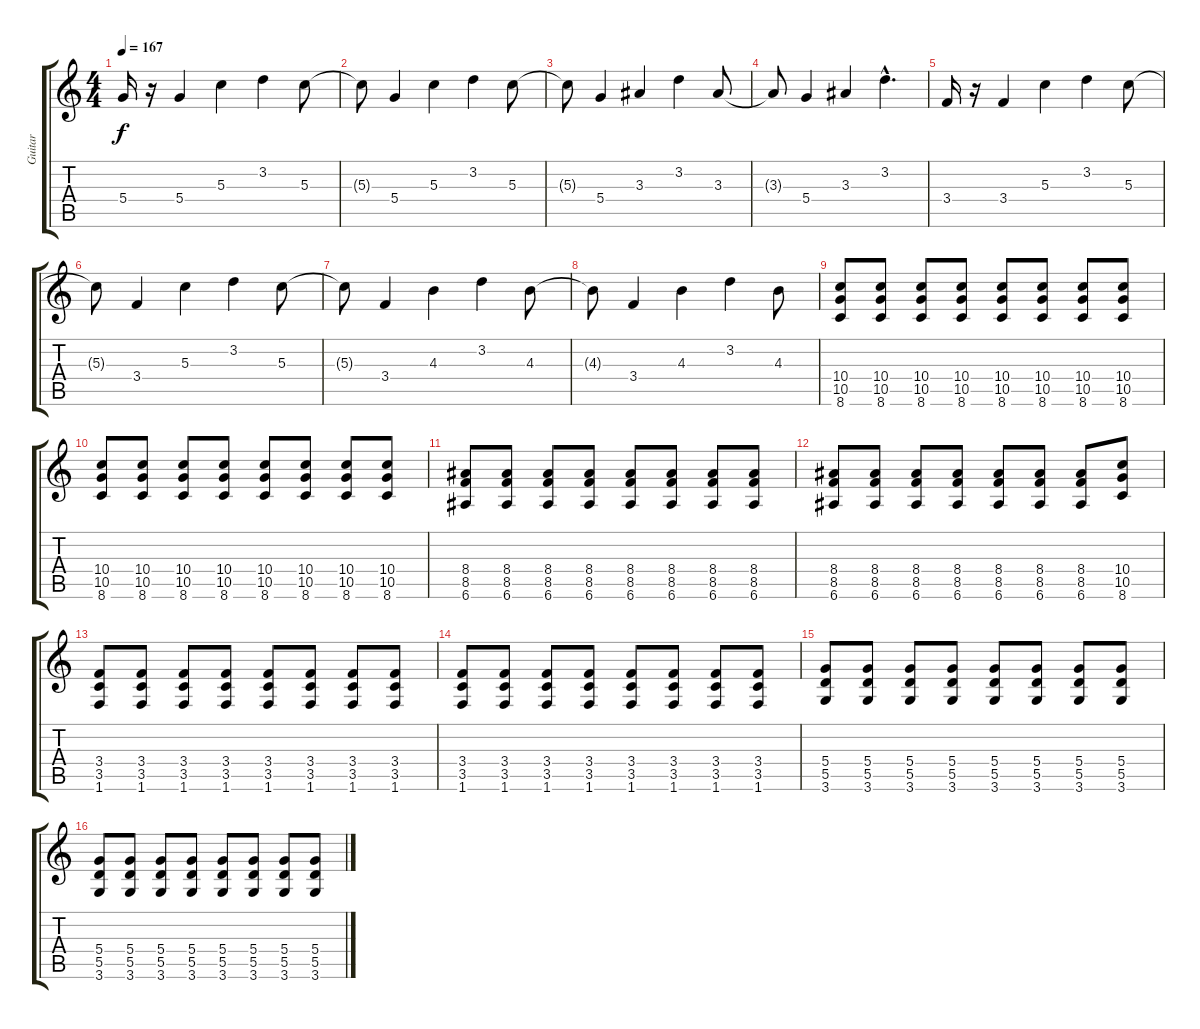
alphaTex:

\track ("Guitar" "Guitar") {instrument distortionguitar}
\staff {score tabs}
\tuning (E4 B3 G3 D3 A2 E2) {hide}
\ts (4 4)
\tempo 167
\clef g2
\ks c
5.4.16{dy f} r.16 5.4.4 5.3.4 3.2.4 5.3.8 |
5.3{t}.8 5.4.4 5.3.4 3.2.4 5.3.8 |
5.3{t}.8 5.4.4 3.3.4 3.2.4 3.3.8 |
3.3{t}.8 5.4.4 3.3.4 3.2{hac}.4{d} |
3.4.16 r.16 3.4.4 5.3.4 3.2.4 5.3.8 |
5.3{t}.8 3.4.4 5.3.4 3.2.4 5.3.8 |
5.3{t}.8 3.4.4 4.3.4 3.2.4 4.3.8 |
4.3{t}.8 3.4.4 4.3.4 3.2.4 4.3.8 |
(10.4 10.5 8.6).8{volume 10 balance 0 instrument distortionguitar} (10.4 10.5 8.6).8 (10.4 10.5 8.6).8 (10.4 10.5 8.6).8 (10.4 10.5 8.6).8 (10.4 10.5 8.6).8 (10.4 10.5 8.6).8 (10.4 10.5 8.6).8 |
(10.4 10.5 8.6).8 (10.4 10.5 8.6).8 (10.4 10.5 8.6).8 (10.4 10.5 8.6).8 (10.4 10.5 8.6).8 (10.4 10.5 8.6).8 (10.4 10.5 8.6).8 (10.4 10.5 8.6).8 |
(8.4 8.5 6.6).8 (8.4 8.5 6.6).8 (8.4 8.5 6.6).8 (8.4 8.5 6.6).8 (8.4 8.5 6.6).8 (8.4 8.5 6.6).8 (8.4 8.5 6.6).8 (8.4 8.5 6.6).8 |
(8.4 8.5 6.6).8 (8.4 8.5 6.6).8 (8.4 8.5 6.6).8 (8.4 8.5 6.6).8 (8.4 8.5 6.6).8 (8.4 8.5 6.6).8 (8.4 8.5 6.6).8 (10.4 10.5 8.6).8 |
(3.4 3.5 1.6).8 (3.4 3.5 1.6).8 (3.4 3.5 1.6).8 (3.4 3.5 1.6).8 (3.4 3.5 1.6).8 (3.4 3.5 1.6).8 (3.4 3.5 1.6).8 (3.4 3.5 1.6).8 |
(3.4 3.5 1.6).8 (3.4 3.5 1.6).8 (3.4 3.5 1.6).8 (3.4 3.5 1.6).8 (3.4 3.5 1.6).8 (3.4 3.5 1.6).8 (3.4 3.5 1.6).8 (3.4 3.5 1.6).8 |
(5.4 5.5 3.6).8 (5.4 5.5 3.6).8 (5.4 5.5 3.6).8 (5.4 5.5 3.6).8 (5.4 5.5 3.6).8 (5.4 5.5 3.6).8 (5.4 5.5 3.6).8 (5.4 5.5 3.6).8 |
(5.4 5.5 3.6).8 (5.4 5.5 3.6).8 (5.4 5.5 3.6).8 (5.4 5.5 3.6).8 (5.4 5.5 3.6).8 (5.4 5.5 3.6).8 (5.4 5.5 3.6).8 (5.4 5.5 3.6).8
